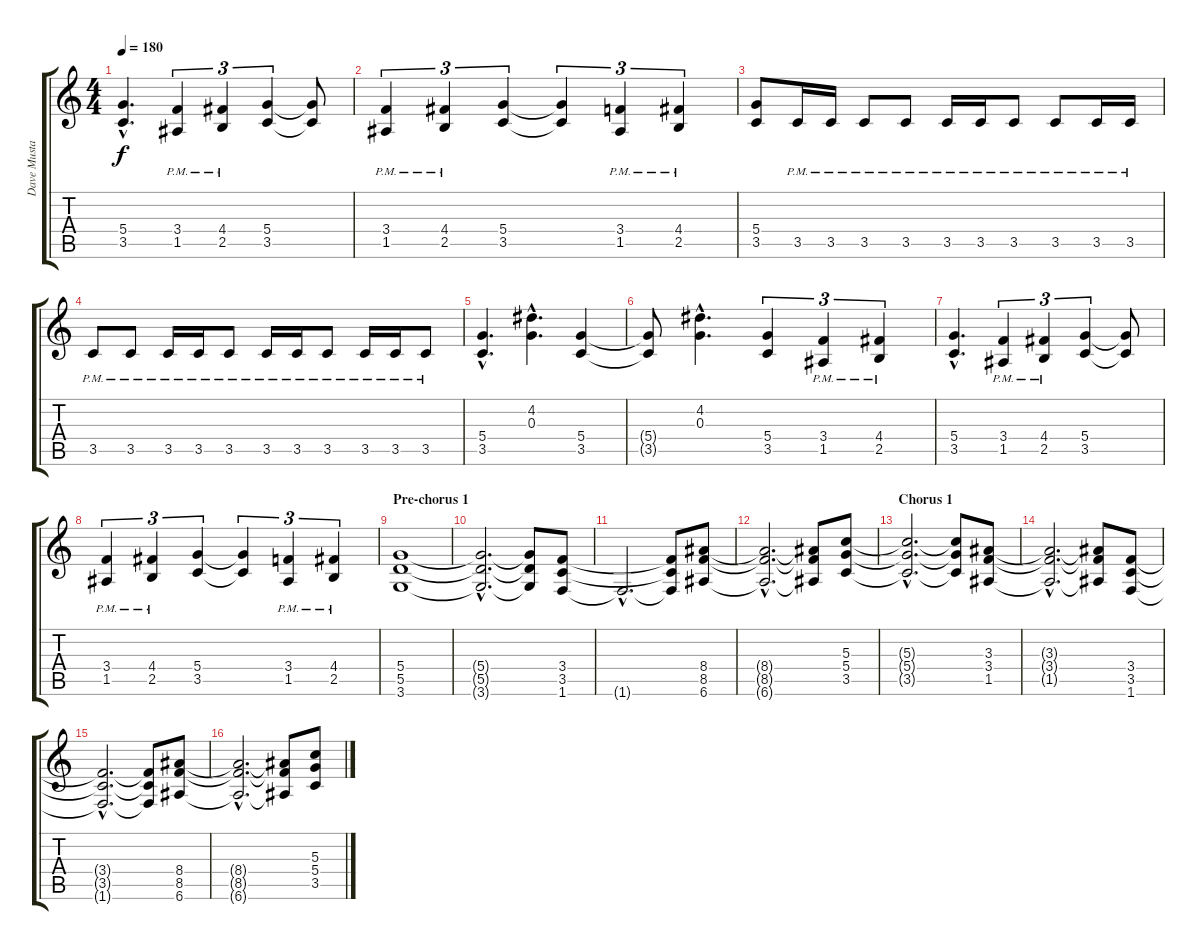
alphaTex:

\track ("Dave Mustaine" "Dave Musta") {instrument distortionguitar}
\staff {score tabs}
\tuning (E4 B3 G3 D3 A2 E2) {hide}
\ts (4 4)
\tempo 180
\clef g2
\ks c
(5.4{hac} 3.5{hac}).4{d dy f} (3.4{pm} 1.5{pm}).4{tu (3 2)} (4.4{pm} 2.5{pm}).4{tu (3 2)} (5.4 3.5).4{tu (3 2)} (5.4{t} 3.5{t}).8 |
(3.4{pm} 1.5{pm}).4{tu (3 2)} (4.4{pm} 2.5{pm}).4{tu (3 2)} (5.4 3.5).4{tu (3 2)} (5.4{t} 3.5{t}).4{tu (3 2)} (3.4{pm} 1.5{pm}).4{tu (3 2)} (4.4{pm} 2.5{pm}).4{tu (3 2)} |
(5.4 3.5).8 3.5{pm}.16 3.5{pm}.16 3.5{pm}.8 3.5{pm}.8 3.5{pm}.16 3.5{pm}.16 3.5{pm}.8 3.5{pm}.8 3.5{pm}.16 3.5{pm}.16 |
3.5{pm}.8 3.5{pm}.8 3.5{pm}.16 3.5{pm}.16 3.5{pm}.8 3.5{pm}.16 3.5{pm}.16 3.5{pm}.8 3.5{pm}.16 3.5{pm}.16 3.5{pm}.8 |
(5.4{hac} 3.5{hac}).4{d} (4.2{hac} 0.3{hac}).4{d} (5.4 3.5).4 |
(5.4{t} 3.5{t}).8 (4.2{hac} 0.3{hac}).4{d} (5.4 3.5).4{tu (3 2)} (3.4{pm} 1.5{pm}).4{tu (3 2)} (4.4{pm} 2.5{pm}).4{tu (3 2)} |
(5.4{hac} 3.5{hac}).4{d} (3.4{pm} 1.5{pm}).4{tu (3 2)} (4.4{pm} 2.5{pm}).4{tu (3 2)} (5.4 3.5).4{tu (3 2)} (5.4{t} 3.5{t}).8 |
(3.4{pm} 1.5{pm}).4{tu (3 2)} (4.4{pm} 2.5{pm}).4{tu (3 2)} (5.4 3.5).4{tu (3 2)} (5.4{t} 3.5{t}).4{tu (3 2)} (3.4{pm} 1.5{pm}).4{tu (3 2)} (4.4{pm} 2.5{pm}).4{tu (3 2)} |
\section ("" "Pre-chorus 1")
(5.4 5.5 3.6).1{volume 14} |
(5.4{hac t} 5.5{hac t} 3.6{hac t}).2{d} (5.4{t} 5.5{t} 3.6{t}).8 (3.4 3.5 1.6).8 |
1.6{hac t}.2{d} (3.4{t} 3.5{t} 1.6{t}).8 (8.4 8.5 6.6).8 |
(8.4{hac t} 8.5{hac t} 6.6{hac t}).2{d} (8.4{t} 8.5{t} 6.6{t}).8 (5.3 5.4 3.5).8 |
\section ("" "Chorus 1")
(5.3{hac t} 5.4{hac t} 3.5{hac t}).2{d} (5.3{t} 5.4{t} 3.5{t}).8 (3.3 3.4 1.5).8 |
(3.3{hac t} 3.4{hac t} 1.5{hac t}).2{d} (3.3{t} 3.4{t} 1.5{t}).8 (3.4 3.5 1.6).8 |
(3.4{hac t} 3.5{hac t} 1.6{hac t}).2{d} (3.4{t} 3.5{t} 1.6{t}).8 (8.4 8.5 6.6).8 |
(8.4{hac t} 8.5{hac t} 6.6{hac t}).2{d} (8.4{t} 8.5{t} 6.6{t}).8 (5.3 5.4 3.5).8
